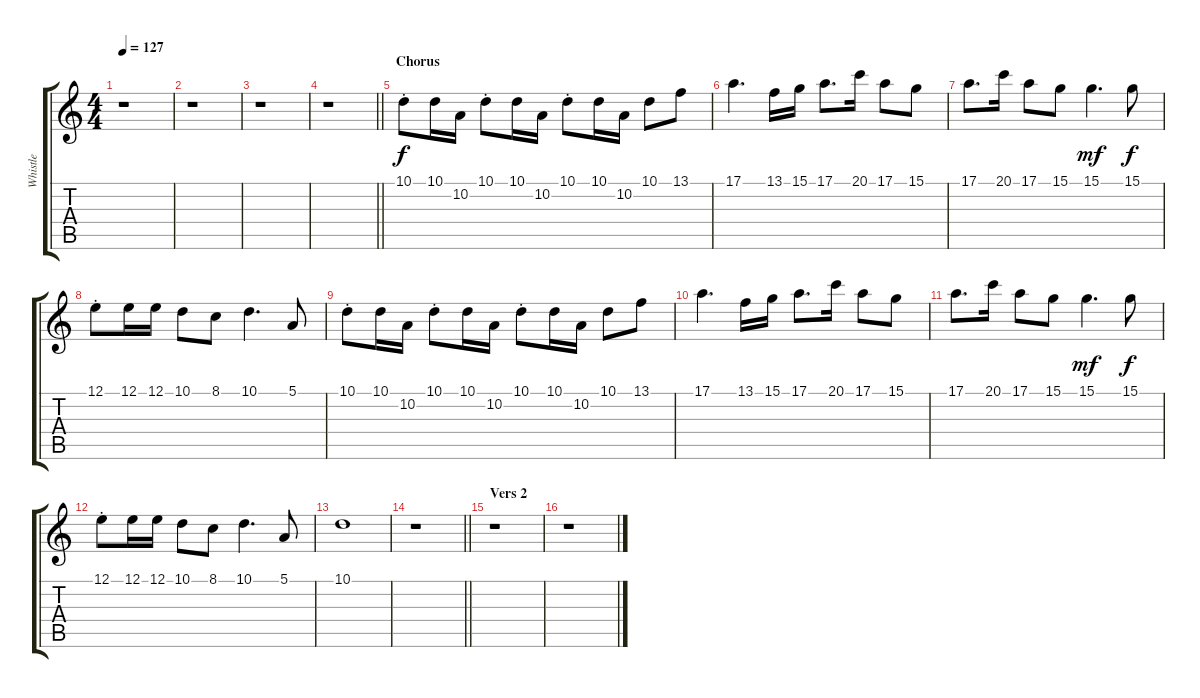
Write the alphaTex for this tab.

\track ("Whistle" "Whistle") {instrument piccolo}
\staff {score tabs}
\tuning (E4 B3 G3 D3 A2 E2) {hide}
\ts (4 4)
\tempo 127
\clef g2
\ks c
r.1{dy f} |
r.1 |
r.1 |
\barLineRight lightlight
r.1 |
\section ("" "Chorus")
10.1{st}.8 10.1.16 10.2.16 10.1{st}.8 10.1.16 10.2.16 10.1{st}.8 10.1.16 10.2.16 10.1.8 13.1.8 |
17.1.4{d} 13.1.16 15.1.16 17.1.8{d} 20.1.16 17.1.8 15.1.8 |
17.1.8{d} 20.1.16 17.1.8 15.1.8 15.1.4{d dy mf} 15.1.8{dy f} |
12.1{st}.8 12.1.16 12.1.16 10.1.8 8.1.8 10.1.4{d} 5.1.8 |
10.1{st}.8 10.1.16 10.2.16 10.1{st}.8 10.1.16 10.2.16 10.1{st}.8 10.1.16 10.2.16 10.1.8 13.1.8 |
17.1.4{d} 13.1.16 15.1.16 17.1.8{d} 20.1.16 17.1.8 15.1.8 |
17.1.8{d} 20.1.16 17.1.8 15.1.8 15.1.4{d dy mf} 15.1.8{dy f} |
12.1{st}.8 12.1.16 12.1.16 10.1.8 8.1.8 10.1.4{d} 5.1.8 |
10.1.1{volume 2} |
\barLineRight lightlight
r.1 |
\section ("" "Vers 2")
r.1 |
r.1
